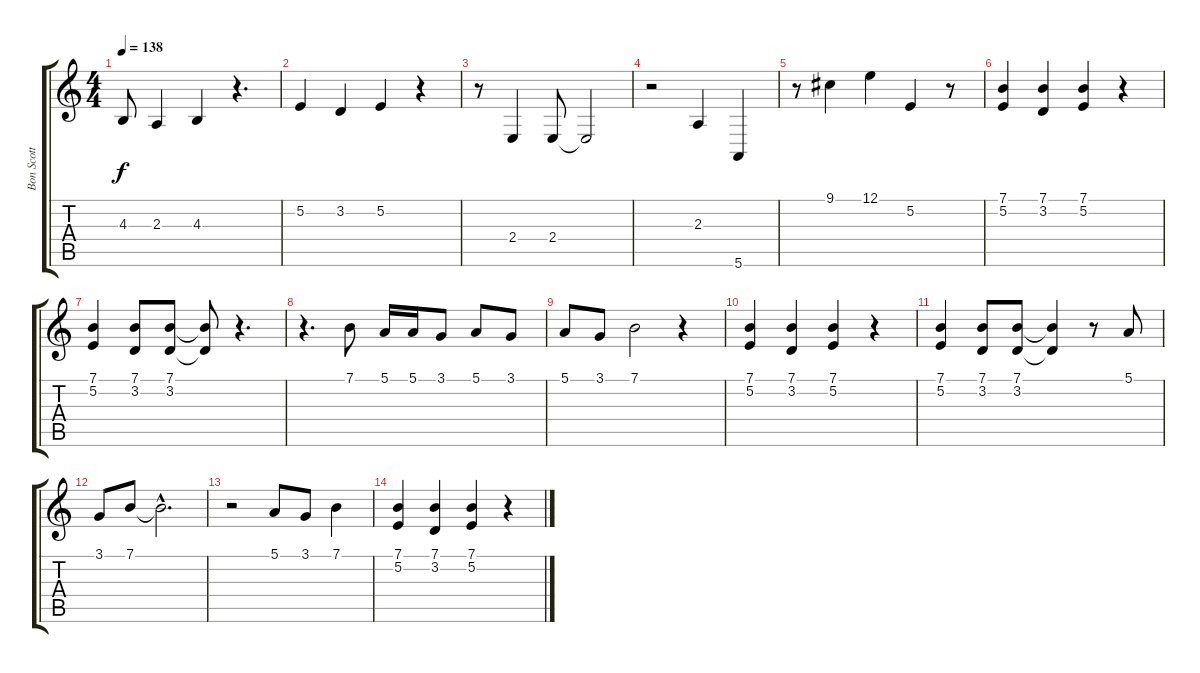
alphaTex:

\track ("Bon Scott" "Bon Scott") {instrument harmonica}
\staff {score tabs}
\tuning (E4 B3 G3 D3 A2 E2) {hide}
\ts (4 4)
\tempo 138
\clef g2
\ks c
4.3{t}.8{dy f} 2.3.4 4.3.4 r.4{d} |
5.2.4 3.2.4 5.2.4 r.4 |
r.8 2.4.4 2.4.8 2.4{t}.2 |
r.2 2.3.4 5.6.4 |
r.8 9.1.4 12.1.4 5.2.4 r.8 |
(7.1 5.2).4 (7.1 3.2).4 (7.1 5.2).4 r.4 |
(7.1 5.2).4 (7.1 3.2).8 (7.1 3.2).8 (7.1{t} 3.2{t}).8 r.4{d} |
r.4{d} 7.1.8 5.1.16 5.1.16 3.1.8 5.1.8 3.1.8 |
5.1.8 3.1.8 7.1.2 r.4 |
(7.1 5.2).4 (7.1 3.2).4 (7.1 5.2).4 r.4 |
(7.1 5.2).4 (7.1 3.2).8 (7.1 3.2).8 (7.1{t} 3.2{t}).4 r.8 5.1.8 |
3.1.8 7.1.8 7.1{hac t}.2{d} |
r.2 5.1.8 3.1.8 7.1.4 |
(7.1 5.2).4 (7.1 3.2).4 (7.1 5.2).4 r.4
